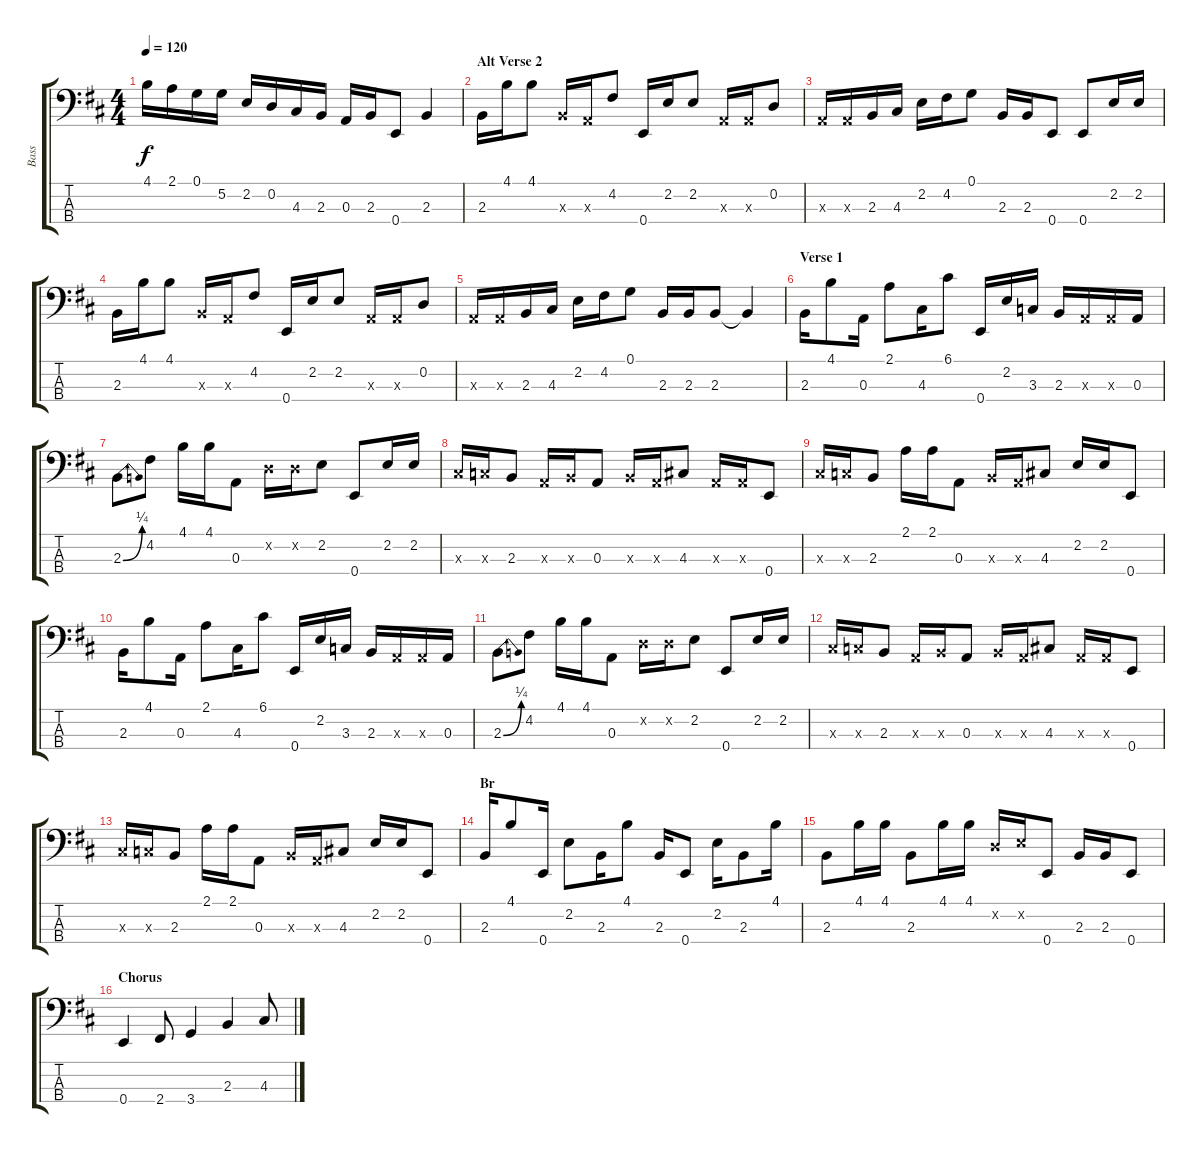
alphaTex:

\track ("Bass" "Bass") {instrument slapbass1}
\staff {score tabs}
\tuning (G2 D2 A1 E1) {hide}
\ts (4 4)
\tempo 120
\clef f4
\ks d
4.1.16{dy f} 2.1.16 0.1.16 5.2.16 2.2.16 0.2.16 4.3.16 2.3.16 0.3.16 2.3.16 0.4.8 2.3.4 |
\section ("" "Alt Verse 2")
2.3.16 4.1.16 4.1.8 2.3{x}.16 0.3{x}.16 4.2.8 0.4.16 2.2.16 2.2.8 0.3{x}.16 0.3{x}.16 0.2.8 |
0.3{x}.16 0.3{x}.16 2.3.16 4.3.16 2.2.16 4.2.16 0.1.8 2.3.16 2.3.16 0.4.8 0.4.8 2.2.16 2.2.16 |
2.3.16 4.1.16 4.1.8 2.3{x}.16 0.3{x}.16 4.2.8 0.4.16 2.2.16 2.2.8 0.3{x}.16 0.3{x}.16 0.2.8 |
0.3{x}.16 0.3{x}.16 2.3.16 4.3.16 2.2.16 4.2.16 0.1.8 2.3.16 2.3.16 2.3.8 2.3{t}.4 |
\section ("" "Verse 1")
2.3.16 4.1.8 0.3.16 2.1.8 4.3.16 6.1.8 0.4.16 2.2.16 3.3.16 2.3.16 0.3{x}.16 0.3{x}.16 0.3.16 |
2.3{be (bend 0 0 60 1)}.8 4.2.8 4.1.16 4.1.16 0.3.8 0.2{x}.16 0.2{x}.16 2.2.8 0.4.8 2.2.16 2.2.16 |
4.3{x}.16 3.3{x}.16 2.3.8 0.3{x}.16 2.3{x}.16 0.3.8 2.3{x}.16 0.3{x}.16 4.3.8 0.3{x}.16 0.3{x}.16 0.4.8 |
4.3{x}.16 3.3{x}.16 2.3.8 2.1.16 2.1.16 0.3.8 2.3{x}.16 0.3{x}.16 4.3.8 2.2.16 2.2.16 0.4.8 |
2.3.16 4.1.8 0.3.16 2.1.8 4.3.16 6.1.8 0.4.16 2.2.16 3.3.16 2.3.16 0.3{x}.16 0.3{x}.16 0.3.16 |
2.3{be (bend 0 0 60 1)}.8 4.2.8 4.1.16 4.1.16 0.3.8 0.2{x}.16 0.2{x}.16 2.2.8 0.4.8 2.2.16 2.2.16 |
4.3{x}.16 3.3{x}.16 2.3.8 0.3{x}.16 2.3{x}.16 0.3.8 2.3{x}.16 0.3{x}.16 4.3.8 0.3{x}.16 0.3{x}.16 0.4.8 |
4.3{x}.16 3.3{x}.16 2.3.8 2.1.16 2.1.16 0.3.8 2.3{x}.16 0.3{x}.16 4.3.8 2.2.16 2.2.16 0.4.8 |
\section ("" "Br")
2.3.16 4.1.8 0.4.16 2.2.8 2.3.16 4.1.8 2.3.16 0.4.8 2.2.16 2.3.8 4.1.16 |
2.3.8 4.1.16 4.1.16 2.3.8 4.1.16 4.1.16 0.2{x}.16 2.2{x}.16 0.4.8 2.3.16 2.3.16 0.4.8 |
\section ("" "Chorus")
0.4.4 2.4.8 3.4.4 2.3.4 4.3.8
